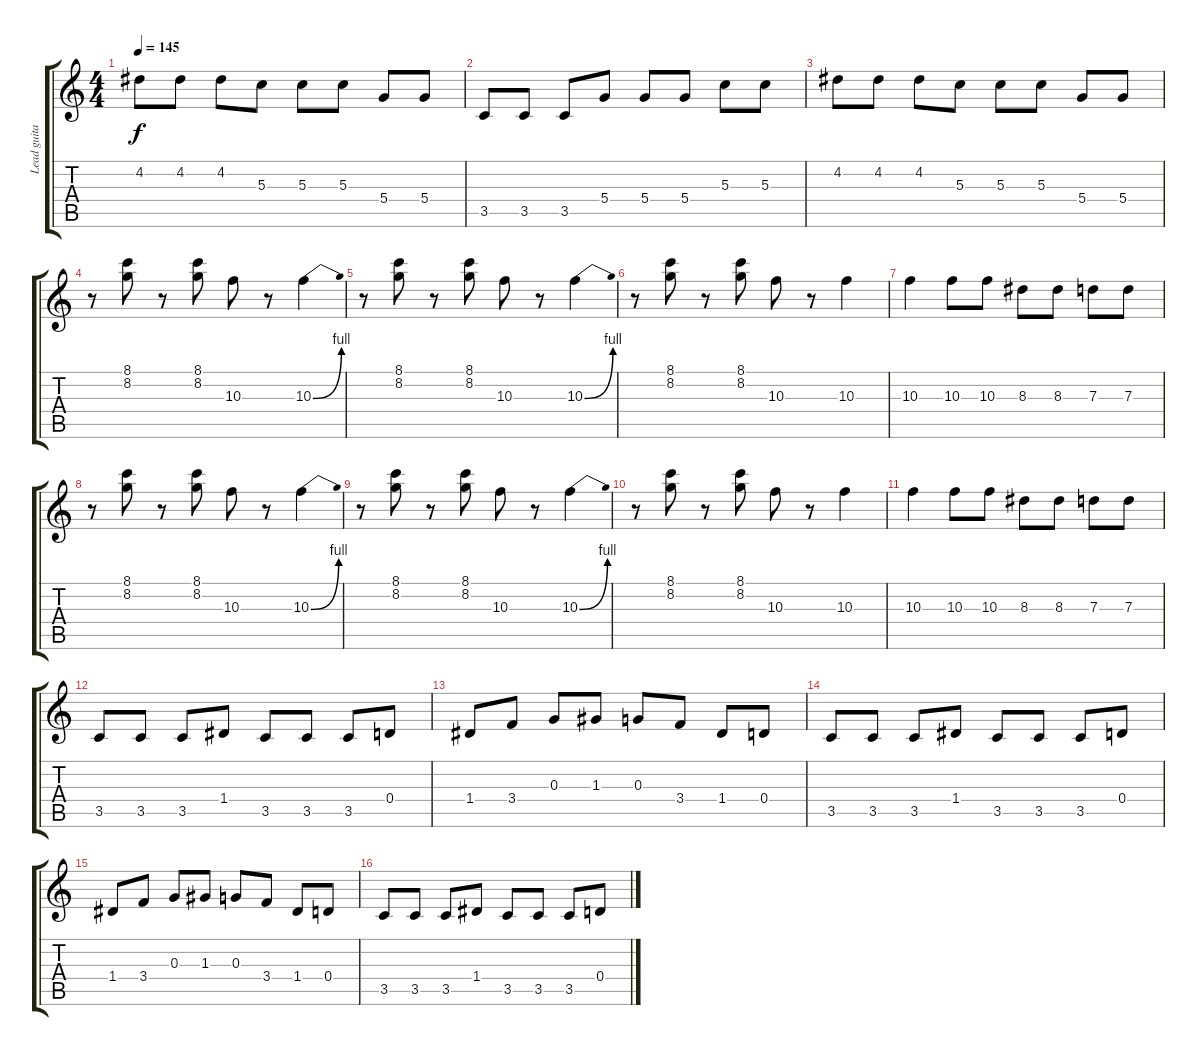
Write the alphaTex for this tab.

\track ("Lead guitar" "Lead guita") {instrument overdrivenguitar}
\staff {score tabs}
\tuning (E4 B3 G3 D3 A2 E2) {hide}
\ts (4 4)
\tempo 145
\clef g2
\ks c
4.2.8{dy f} 4.2.8 4.2.8 5.3.8 5.3.8 5.3.8 5.4.8 5.4.8 |
3.5.8 3.5.8 3.5.8 5.4.8 5.4.8 5.4.8 5.3.8 5.3.8 |
4.2.8 4.2.8 4.2.8 5.3.8 5.3.8 5.3.8 5.4.8 5.4.8 |
r.8 (8.1 8.2).8 r.8 (8.1 8.2).8 10.3.8 r.8 10.3{be (bend 0 0 60 4)}.4 |
r.8 (8.1 8.2).8 r.8 (8.1 8.2).8 10.3.8 r.8 10.3{be (bend 0 0 60 4)}.4 |
r.8 (8.1 8.2).8 r.8 (8.1 8.2).8 10.3.8 r.8 10.3.4 |
10.3.4 10.3.8 10.3.8 8.3.8 8.3.8 7.3.8 7.3.8 |
r.8 (8.1 8.2).8 r.8 (8.1 8.2).8 10.3.8 r.8 10.3{be (bend 0 0 60 4)}.4 |
r.8 (8.1 8.2).8 r.8 (8.1 8.2).8 10.3.8 r.8 10.3{be (bend 0 0 60 4)}.4 |
r.8 (8.1 8.2).8 r.8 (8.1 8.2).8 10.3.8 r.8 10.3.4 |
10.3.4 10.3.8 10.3.8 8.3.8 8.3.8 7.3.8 7.3.8 |
3.5.8 3.5.8 3.5.8 1.4.8 3.5.8 3.5.8 3.5.8 0.4.8 |
1.4.8 3.4.8 0.3.8 1.3.8 0.3.8 3.4.8 1.4.8 0.4.8 |
3.5.8 3.5.8 3.5.8 1.4.8 3.5.8 3.5.8 3.5.8 0.4.8 |
1.4.8 3.4.8 0.3.8 1.3.8 0.3.8 3.4.8 1.4.8 0.4.8 |
3.5.8 3.5.8 3.5.8 1.4.8 3.5.8 3.5.8 3.5.8 0.4.8
